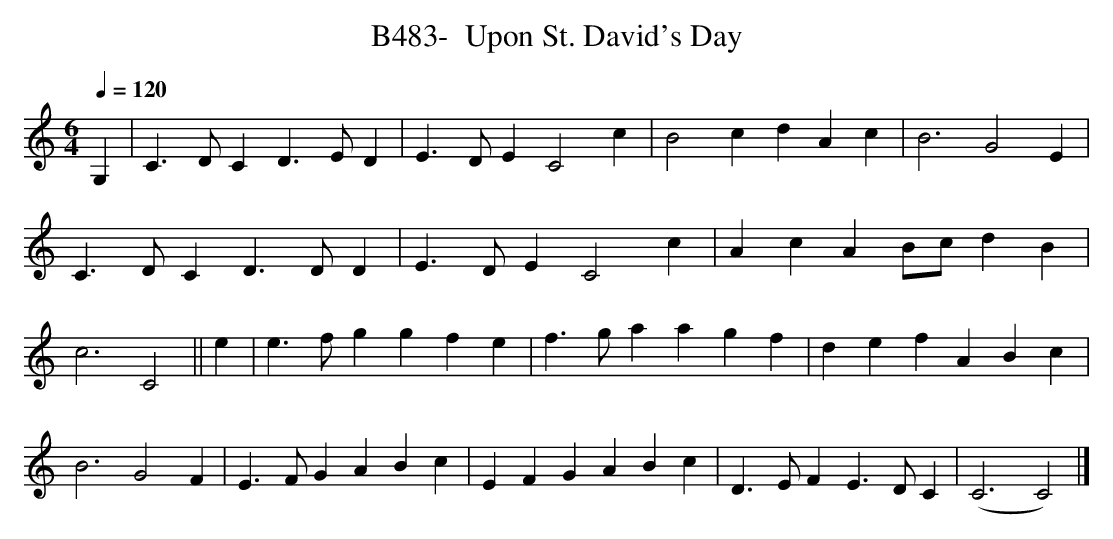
X:1
T:B483-  Upon St. David's Day
Q:1/4=120
L:1/4
M:6/4
K:C
G,|C3/2D/CD3/2E/D|E3/2D/EC2c|B2cdAc|B3G2E|\
C3/2D/CD3/2D/D|E3/2D/EC2c|AcAB/c/dB|c3C2||e|\
e3/2f/ggfe|f3/2g/aagf|defABc|B3G2F|\
E3/2F/GABc|EFGABc|D3/2E/FE3/2D/C|(C3C2)|]
